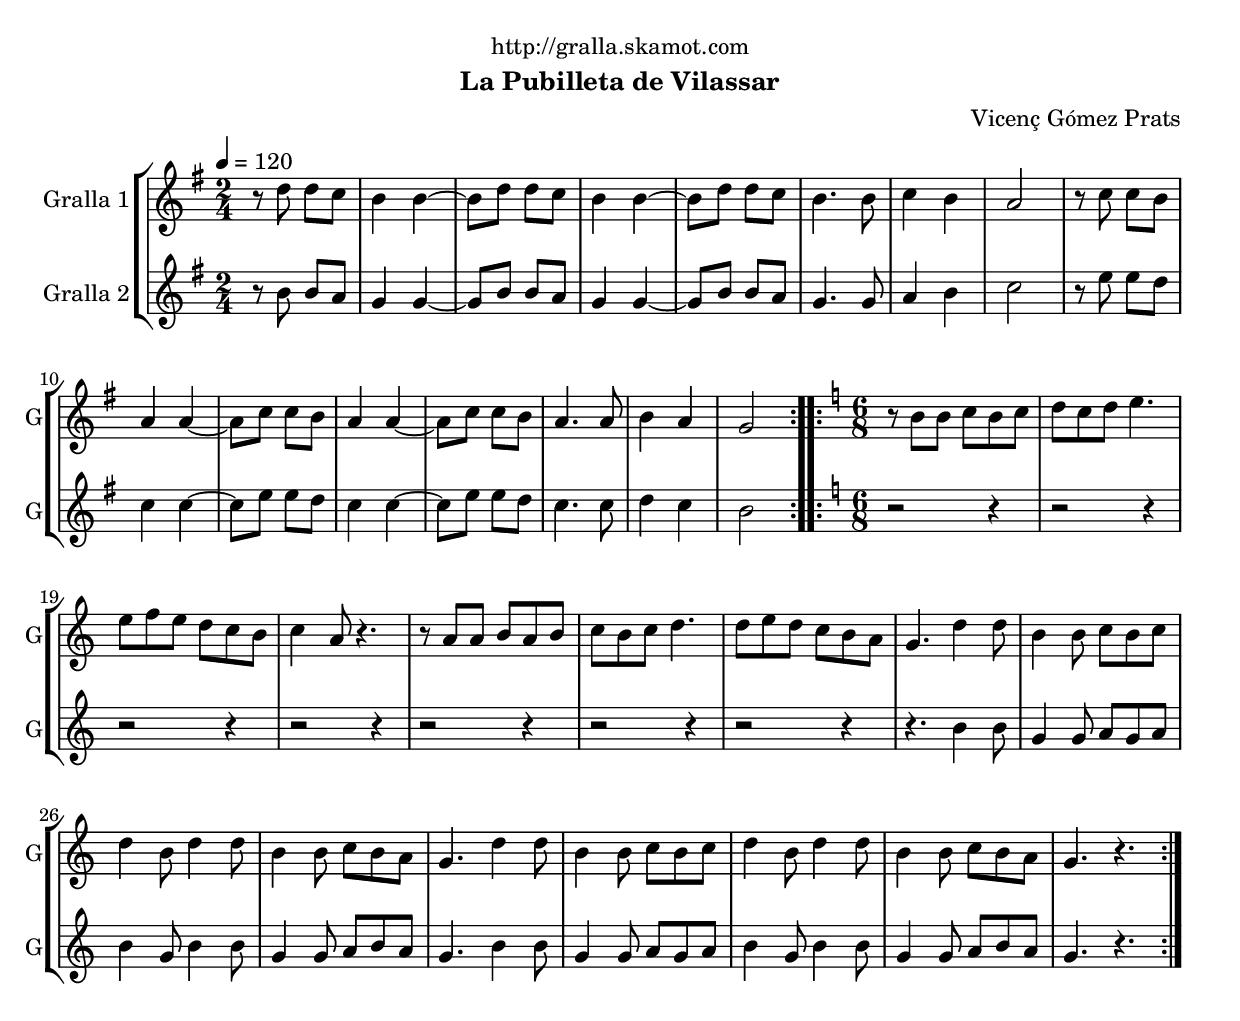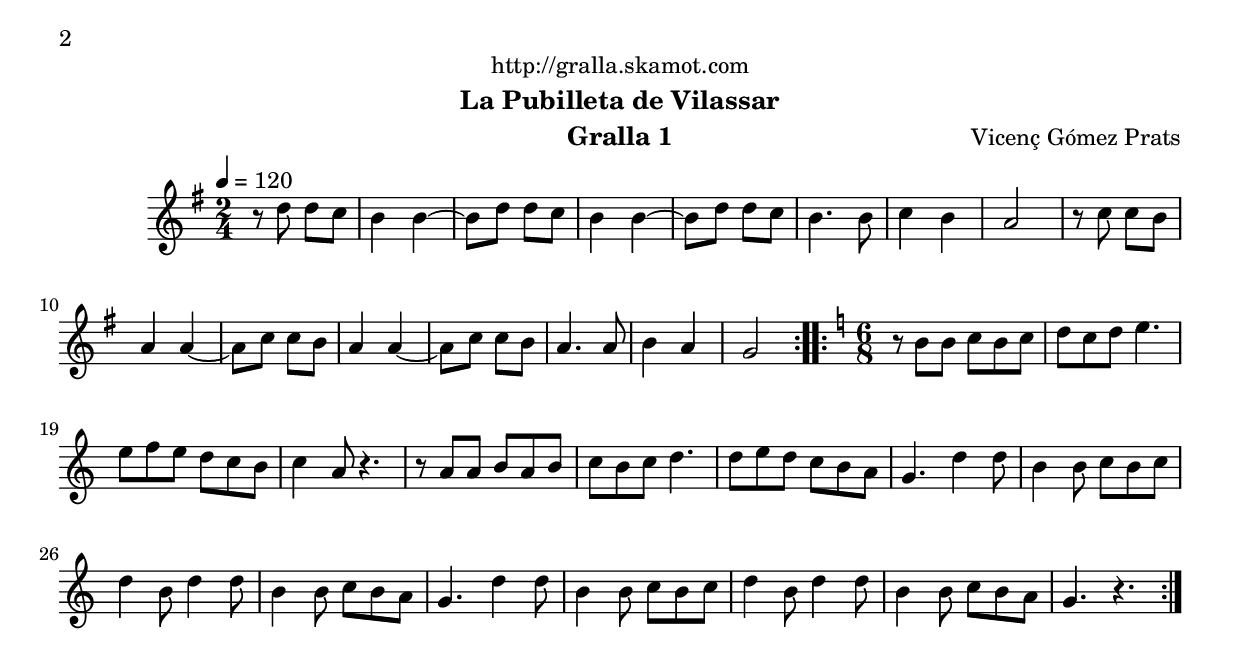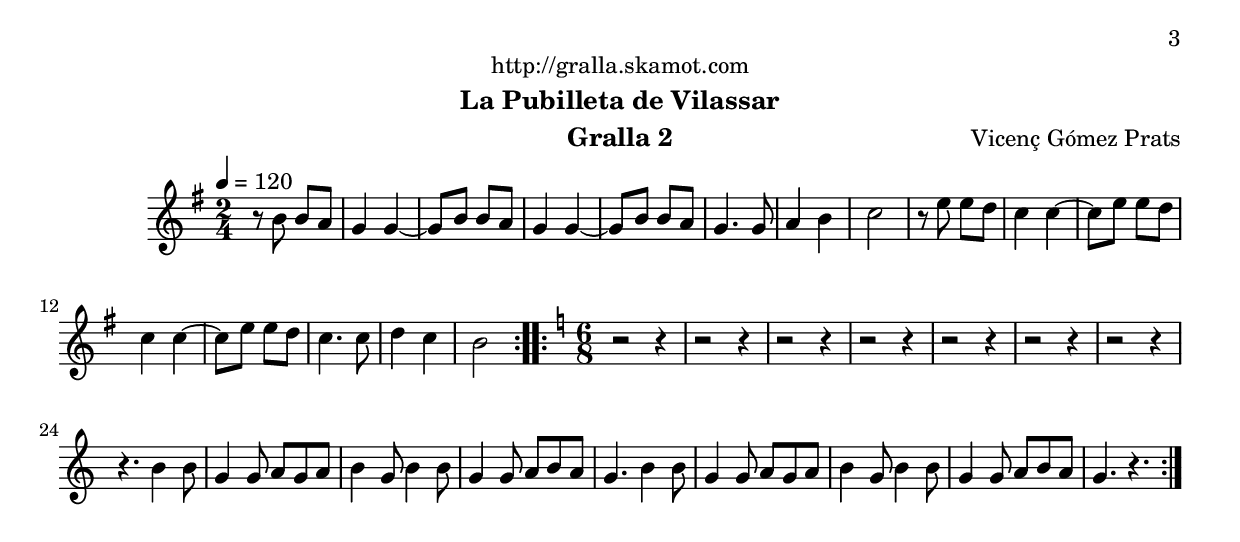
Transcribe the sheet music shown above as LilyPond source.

\version "2.16.2"

\header {
  dedication="http://gralla.skamot.com"
  title=""
  subtitle="La Pubilleta de Vilassar"
  subsubtitle=""
  poet=""
  meter=""
  piece=""
  composer="Vicenç Gómez Prats"
  arranger=""
  opus=""
  instrument=""
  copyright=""
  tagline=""
}

liniaroAa =
\relative d''
{
  \tempo 4=120
  \clef treble
  \key g \major
  \time 2/4
  \repeat volta 2 { r8 d d c  |
  b4 b ~  |
  b8 d d c  |
  b4 b ~  |
  %05
  b8 d d c  |
  b4. b8  |
  c4 b  |
  a2  |
  r8 c c b  |
  %10
  a4 a ~  |
  a8 c c b  |
  a4 a ~  |
  a8 c c b  |
  a4. a8  |
  %15
  b4 a  |
  g2  | }
  \key c \major   \time 6/8   \repeat volta 2 { r8 b b c b c  |
  d8 c d e4.  |
  e8 f e d c b  |
  %20
  c4 a8 r4.  |
  r8 a a b a b  |
  c8 b c d4.  |
  d8 e d c b a  |
  g4. d'4 d8  |
  %25
  b4 b8 c b c  |
  d4 b8 d4 d8  |
  b4 b8 c b a  |
  g4. d'4 d8  |
  b4 b8 c b c  |
  %30
  d4 b8 d4 d8  |
  b4 b8 c b a  |
  g4. r  | }
}

liniaroAb =
\relative b'
{
  \tempo 4=120
  \clef treble
  \key g \major
  \time 2/4
  \repeat volta 2 { r8 b b a  |
  g4 g ~  |
  g8 b b a  |
  g4 g ~  |
  %05
  g8 b b a  |
  g4. g8  |
  a4 b  |
  c2  |
  r8 e e d  |
  %10
  c4 c ~  |
  c8 e e d  |
  c4 c ~  |
  c8 e e d  |
  c4. c8  |
  %15
  d4 c  |
  b2  | }
  \key c \major   \time 6/8   \repeat volta 2 { r2 r4  |
  r2 r4  |
  r2 r4  |
  %20
  r2 r4  |
  r2 r4  |
  r2 r4  |
  r2 r4  |
  r4. b4 b8  |
  %25
  g4 g8 a g a  |
  b4 g8 b4 b8  |
  g4 g8 a b a  |
  g4. b4 b8  |
  g4 g8 a g a  |
  %30
  b4 g8 b4 b8  |
  g4 g8 a b a  |
  g4. r  | }
}

\bookpart {
  \score {
    \new StaffGroup {
      \override Score.RehearsalMark #'self-alignment-X = #LEFT
      <<
        \new Staff \with {instrumentName = #"Gralla 1" shortInstrumentName = #"G"} \liniaroAa
        \new Staff \with {instrumentName = #"Gralla 2" shortInstrumentName = #"G"} \liniaroAb
      >>
    }
    \layout {}
  }
  \score { \unfoldRepeats
    \new StaffGroup {
      \override Score.RehearsalMark #'self-alignment-X = #LEFT
      <<
        \new Staff \with {instrumentName = #"Gralla 1" shortInstrumentName = #"G"} \liniaroAa
        \new Staff \with {instrumentName = #"Gralla 2" shortInstrumentName = #"G"} \liniaroAb
      >>
    }
    \midi {
      \set Staff.midiInstrument = "oboe"
      \set DrumStaff.midiInstrument = "drums"
    }
  }
}

\bookpart {
  \header {instrument="Gralla 1"}
  \score {
    \new StaffGroup {
      \override Score.RehearsalMark #'self-alignment-X = #LEFT
      <<
        \new Staff \liniaroAa
      >>
    }
    \layout {}
  }
  \score { \unfoldRepeats
    \new StaffGroup {
      \override Score.RehearsalMark #'self-alignment-X = #LEFT
      <<
        \new Staff \liniaroAa
      >>
    }
    \midi {
      \set Staff.midiInstrument = "oboe"
      \set DrumStaff.midiInstrument = "drums"
    }
  }
}

\bookpart {
  \header {instrument="Gralla 2"}
  \score {
    \new StaffGroup {
      \override Score.RehearsalMark #'self-alignment-X = #LEFT
      <<
        \new Staff \liniaroAb
      >>
    }
    \layout {}
  }
  \score { \unfoldRepeats
    \new StaffGroup {
      \override Score.RehearsalMark #'self-alignment-X = #LEFT
      <<
        \new Staff \liniaroAb
      >>
    }
    \midi {
      \set Staff.midiInstrument = "oboe"
      \set DrumStaff.midiInstrument = "drums"
    }
  }
}

